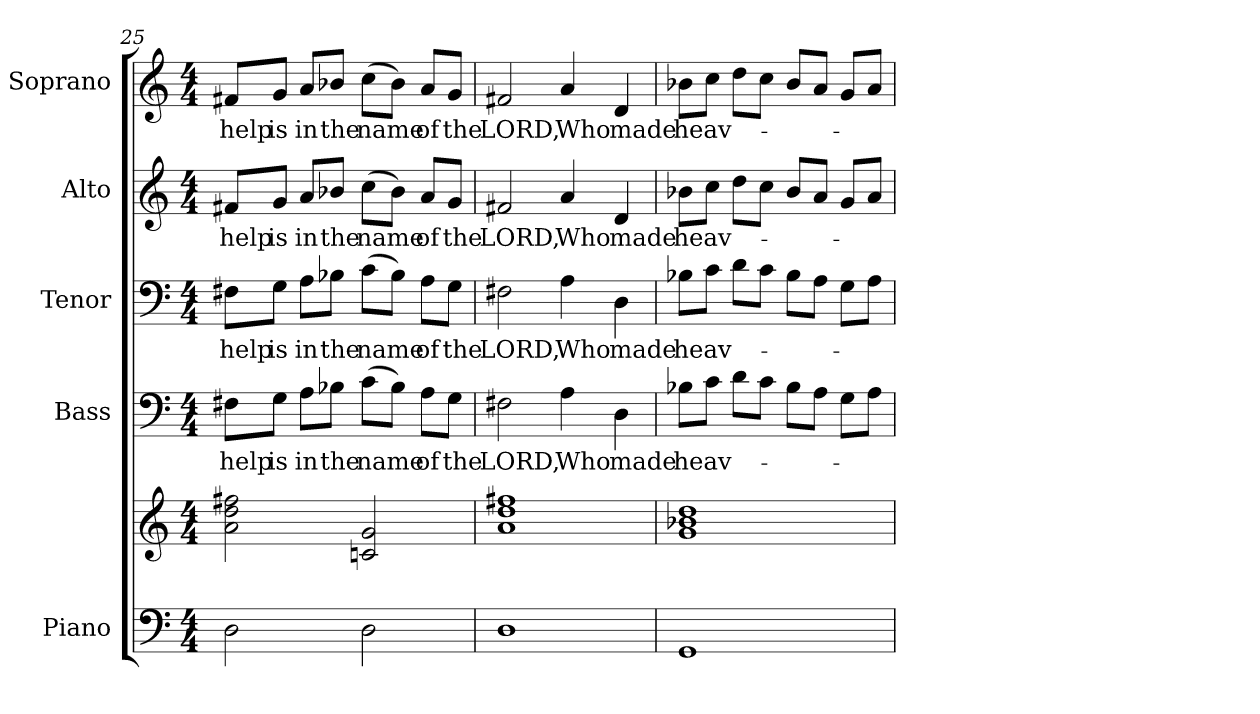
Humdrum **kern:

**kern	**kern	**kern	**text	**kern	**text	**kern	**text	**kern	**text
*part5	*part5	*part4	*part4	*part3	*part3	*part2	*part2	*part1	*part1
*staff6	*staff5	*staff4	*staff4	*staff3	*staff3	*staff2	*staff2	*staff1	*staff1
*I"Piano	*	*I"Bass	*	*I"Tenor	*	*I"Alto	*	*I"Soprano	*
*I'Pno.	*	*I'B.	*	*I'T.	*	*I'A.	*	*I'S.	*
*clefF4	*clefG2	*clefF4	*	*clefF4	*	*clefG2	*	*clefG2	*
*k[]	*k[]	*k[]	*	*k[]	*	*k[]	*	*k[]	*
*C:	*C:	*C:	*	*C:	*	*C:	*	*C:	*
*M4/4	*M4/4	*M4/4	*	*M4/4	*	*M4/4	*	*M4/4	*
=25	=25	=25	=25	=25	=25	=25	=25	=25	=25
!	!	!	!LO:LY:b:color=#000000	!	!	!	!	!	!
!	!	!	!	!	!LO:LY:b:color=#000000	!	!	!	!
!	!	!	!	!	!	!	!LO:LY:b:color=#000000	!	!
!	!	!	!	!	!	!	!	!	!LO:LY:b:color=#000000
2Di\	2ai\ 2ddi 2ff#Xi	8F#Xi\L	help	8F#Xi\L	help	8f#Xi/L	help	8f#Xi/L	help
!	!	!	!LO:LY:b:color=#000000	!	!	!	!	!	!
!	!	!	!	!	!LO:LY:b:color=#000000	!	!	!	!
!	!	!	!	!	!	!	!LO:LY:b:color=#000000	!	!
!	!	!	!	!	!	!	!	!	!LO:LY:b:color=#000000
.	.	8Gi\J	is	8Gi\J	is	8gi/J	is	8gi/J	is
!	!	!	!LO:LY:b:color=#000000	!	!	!	!	!	!
!	!	!	!	!	!LO:LY:b:color=#000000	!	!	!	!
!	!	!	!	!	!	!	!LO:LY:b:color=#000000	!	!
!	!	!	!	!	!	!	!	!	!LO:LY:b:color=#000000
.	.	8Ai\L	in	8Ai\L	in	8ai/L	in	8ai/L	in
!	!	!	!LO:LY:b:color=#000000	!	!	!	!	!	!
!	!	!	!	!	!LO:LY:b:color=#000000	!	!	!	!
!	!	!	!	!	!	!	!LO:LY:b:color=#000000	!	!
!	!	!	!	!	!	!	!	!	!LO:LY:b:color=#000000
.	.	8B-Xi\J	the	8B-Xi\J	the	8b-Xi/J	the	8b-Xi/J	the
!	!	!	!LO:LY:b:color=#000000	!	!	!	!	!	!
!	!	!	!	!	!LO:LY:b:color=#000000	!	!	!	!
!	!	!	!	!	!	!	!LO:LY:b:color=#000000	!	!
!	!	!	!	!	!	!	!	!	!LO:LY:b:color=#000000
2Di\	2cni/ 2gi	(8ci\L	name	(8ci\L	name	(8cci\L	name	(8cci\L	name
.	.	8B-i\J)	.	8B-i\J)	.	8b-i\J)	.	8b-i\J)	.
!	!	!	!LO:LY:b:color=#000000	!	!	!	!	!	!
!	!	!	!	!	!LO:LY:b:color=#000000	!	!	!	!
!	!	!	!	!	!	!	!LO:LY:b:color=#000000	!	!
!	!	!	!	!	!	!	!	!	!LO:LY:b:color=#000000
.	.	8Ai\L	of	8Ai\L	of	8ai/L	of	8ai/L	of
!	!	!	!LO:LY:b:color=#000000	!	!	!	!	!	!
!	!	!	!	!	!LO:LY:b:color=#000000	!	!	!	!
!	!	!	!	!	!	!	!LO:LY:b:color=#000000	!	!
!	!	!	!	!	!	!	!	!	!LO:LY:b:color=#000000
.	.	8Gi\J	the	8Gi\J	the	8gi/J	the	8gi/J	the
!!LO:PB:g=z
=26	=26	=26	=26	=26	=26	=26	=26	=26	=26
!	!	!	!LO:LY:b:color=#000000	!	!	!	!	!	!
!	!	!	!	!	!LO:LY:b:color=#000000	!	!	!	!
!	!	!	!	!	!	!	!LO:LY:b:color=#000000	!	!
!	!	!	!	!	!	!	!	!	!LO:LY:b:color=#000000
1Di	1ai 1ddi 1ff#Xi	2F#Xi\	LORD,	2F#Xi\	LORD,	2f#Xi/	LORD,	2f#Xi/	LORD,
!	!	!	!LO:LY:b:color=#000000	!	!	!	!	!	!
!	!	!	!	!	!LO:LY:b:color=#000000	!	!	!	!
!	!	!	!	!	!	!	!LO:LY:b:color=#000000	!	!
!	!	!	!	!	!	!	!	!	!LO:LY:b:color=#000000
.	.	4Ai\	Who	4Ai\	Who	4ai/	Who	4ai/	Who
!	!	!	!LO:LY:b:color=#000000	!	!	!	!	!	!
!	!	!	!	!	!LO:LY:b:color=#000000	!	!	!	!
!	!	!	!	!	!	!	!LO:LY:b:color=#000000	!	!
!	!	!	!	!	!	!	!	!	!LO:LY:b:color=#000000
.	.	4Di\	made	4Di\	made	4di/	made	4di/	made
=27	=27	=27	=27	=27	=27	=27	=27	=27	=27
!	!	!	!LO:LY:b:color=#000000	!	!	!	!	!	!
!	!	!	!	!	!LO:LY:b:color=#000000	!	!	!	!
!	!	!	!	!	!	!	!LO:LY:b:color=#000000	!	!
!	!	!	!	!	!	!	!	!	!LO:LY:b:color=#000000
1GGi	1gi 1b-Xi 1ddi	8B-Xi\L	heav-	8B-Xi\L	heav-	8b-Xi\L	heav-	8b-Xi\L	heav-
.	.	8ci\J	.	8ci\J	.	8cci\J	.	8cci\J	.
.	.	8di\L	.	8di\L	.	8ddi\L	.	8ddi\L	.
.	.	8ci\J	.	8ci\J	.	8cci\J	.	8cci\J	.
.	.	8B-i\L	.	8B-i\L	.	8b-i/L	.	8b-i/L	.
.	.	8Ai\J	.	8Ai\J	.	8ai/J	.	8ai/J	.
.	.	8Gi\L	.	8Gi\L	.	8gi/L	.	8gi/L	.
.	.	8Ai\J	.	8Ai\J	.	8ai/J	.	8ai/J	.
=	=	=	=	=	=	=	=	=	=
*-	*-	*-	*-	*-	*-	*-	*-	*-	*-
